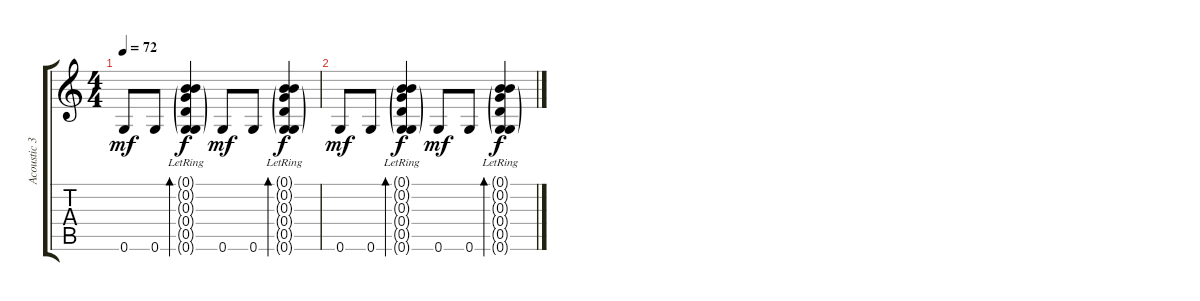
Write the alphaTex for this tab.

\track ("Acoustic 3 (open G tuning)" "Acoustic 3") {instrument acousticguitarsteel}
\staff {score tabs}
\tuning (B3 B3 G3 D3 G2 G2) {hide}
\ts (4 4)
\tempo 72
\clef g2
\ks c
0.6.8{dy mf} 0.6.8 (0.1{g lr} 0.2{g lr} 0.3{g lr} 0.4{g lr} 0.5{g lr} 0.6{g lr}).4{bd 30 dy f} 0.6.8{dy mf} 0.6.8 (0.1{g lr} 0.2{g lr} 0.3{g lr} 0.4{g lr} 0.5{g lr} 0.6{g}).4{bd 30 dy f} |
0.6.8{dy mf} 0.6.8 (0.1{g lr} 0.2{g lr} 0.3{g lr} 0.4{g lr} 0.5{g lr} 0.6{g lr}).4{bd 30 dy f} 0.6.8{dy mf} 0.6.8 (0.1{g lr} 0.2{g lr} 0.3{g lr} 0.4{g lr} 0.5{g lr} 0.6{g}).4{bd 30 dy f}
